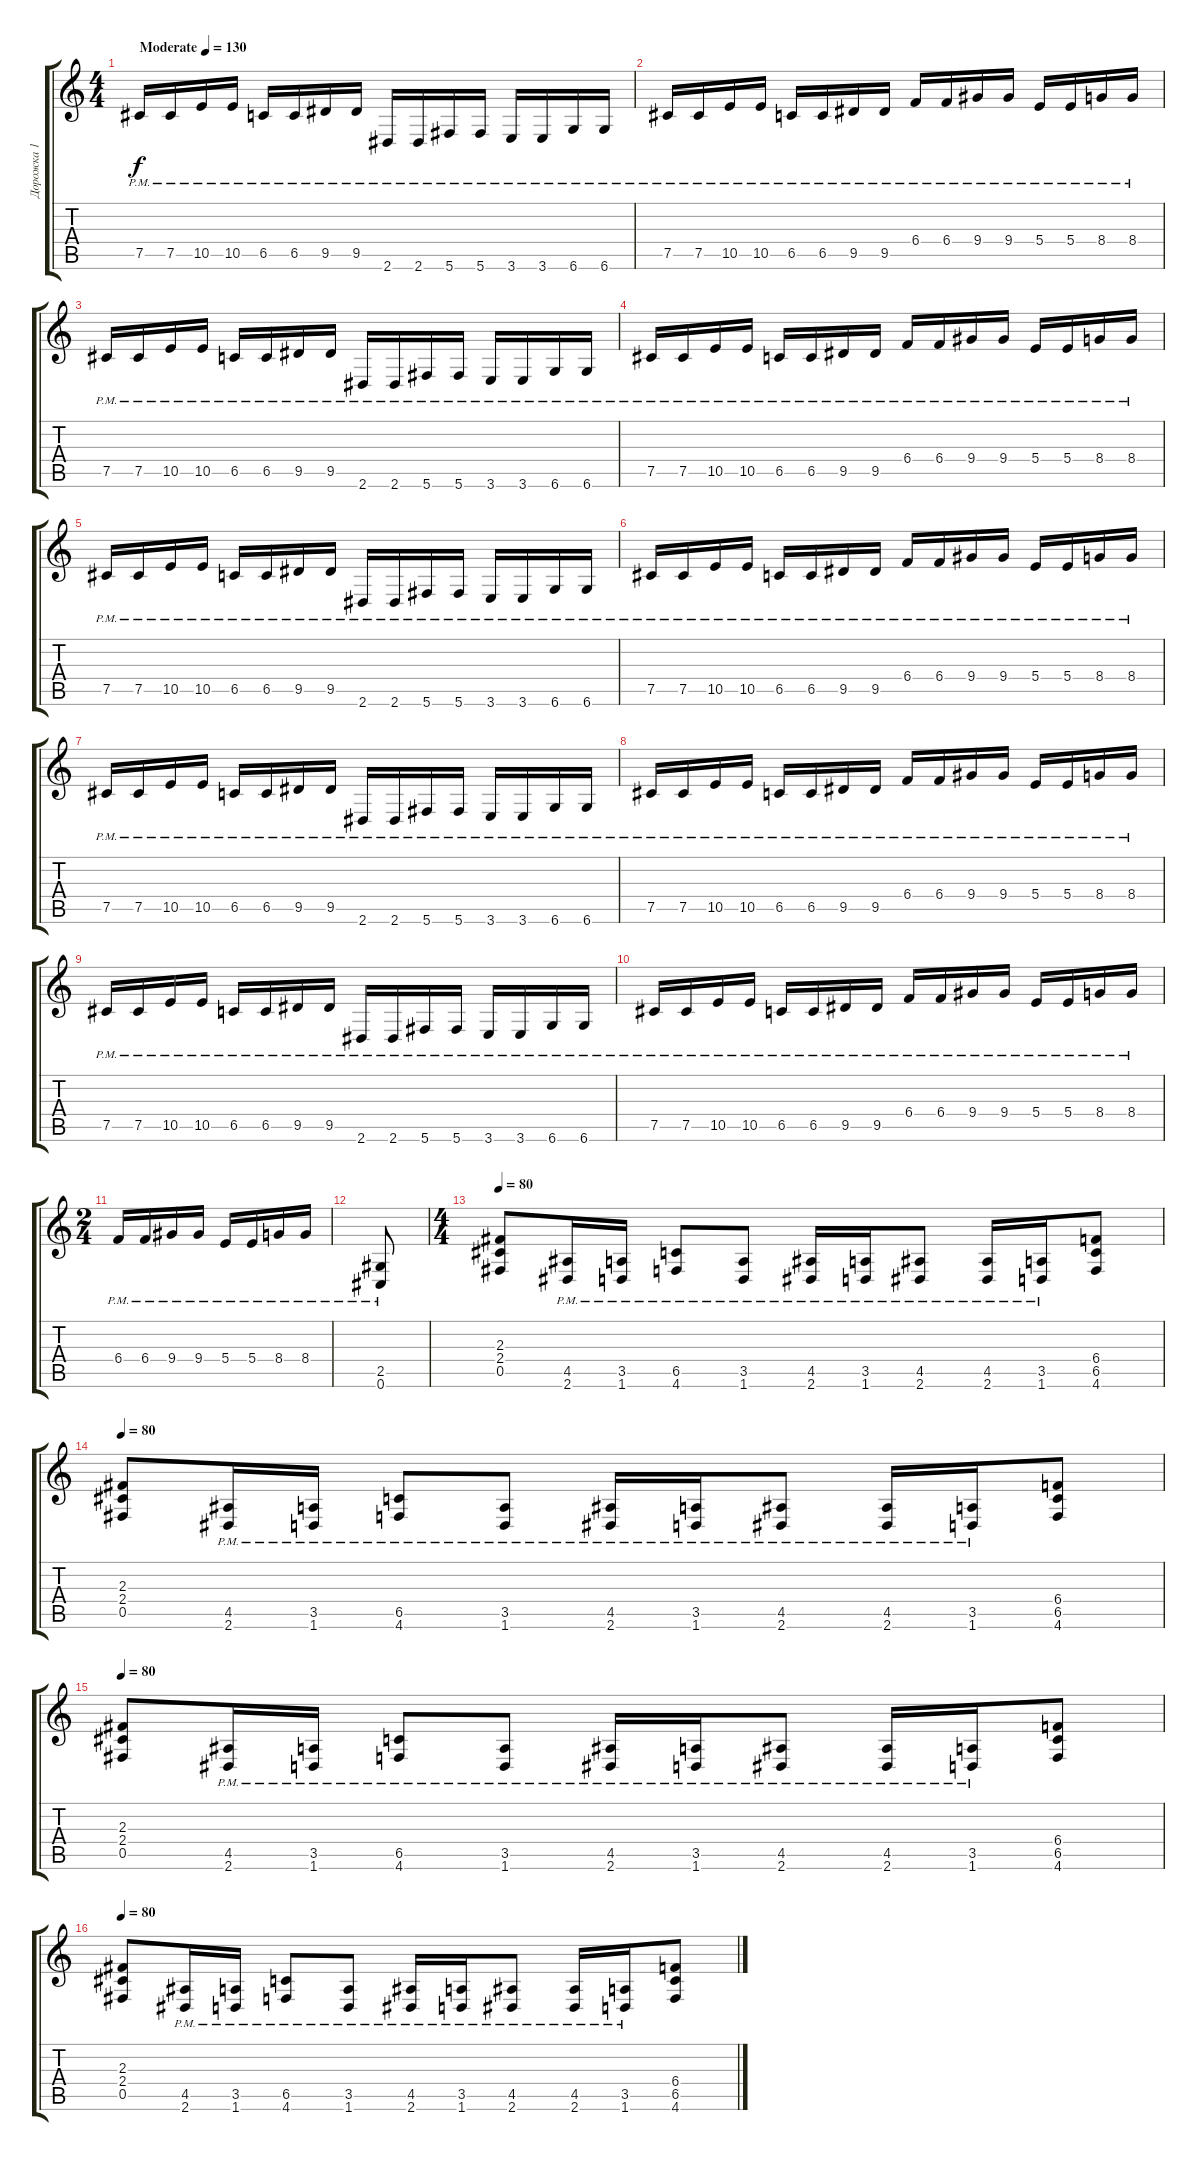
\track ("Дорожка 1" "Дорожка 1") {instrument distortionguitar}
\staff {score tabs}
\tuning (Db4 Ab3 E3 B2 Gb2 Db2) {hide}
\ts (4 4)
\tempo (130 "Moderate")
\clef g2
\ks c
7.5{pm}.16{dy f instrument distortionguitar} 7.5{pm}.16 10.5{pm}.16 10.5{pm}.16 6.5{pm}.16 6.5{pm}.16 9.5{pm}.16 9.5{pm}.16 2.6{pm}.16 2.6{pm}.16 5.6{pm}.16 5.6{pm}.16 3.6{pm}.16 3.6{pm}.16 6.6{pm}.16 6.6{pm}.16 |
7.5{pm}.16 7.5{pm}.16 10.5{pm}.16 10.5{pm}.16 6.5{pm}.16 6.5{pm}.16 9.5{pm}.16 9.5{pm}.16 6.4{pm}.16 6.4{pm}.16 9.4{pm}.16 9.4{pm}.16 5.4{pm}.16 5.4{pm}.16 8.4{pm}.16 8.4{pm}.16 |
7.5{pm}.16 7.5{pm}.16 10.5{pm}.16 10.5{pm}.16 6.5{pm}.16 6.5{pm}.16 9.5{pm}.16 9.5{pm}.16 2.6{pm}.16 2.6{pm}.16 5.6{pm}.16 5.6{pm}.16 3.6{pm}.16 3.6{pm}.16 6.6{pm}.16 6.6{pm}.16 |
7.5{pm}.16 7.5{pm}.16 10.5{pm}.16 10.5{pm}.16 6.5{pm}.16 6.5{pm}.16 9.5{pm}.16 9.5{pm}.16 6.4{pm}.16 6.4{pm}.16 9.4{pm}.16 9.4{pm}.16 5.4{pm}.16 5.4{pm}.16 8.4{pm}.16 8.4{pm}.16 |
7.5{pm}.16 7.5{pm}.16 10.5{pm}.16 10.5{pm}.16 6.5{pm}.16 6.5{pm}.16 9.5{pm}.16 9.5{pm}.16 2.6{pm}.16 2.6{pm}.16 5.6{pm}.16 5.6{pm}.16 3.6{pm}.16 3.6{pm}.16 6.6{pm}.16 6.6{pm}.16 |
7.5{pm}.16 7.5{pm}.16 10.5{pm}.16 10.5{pm}.16 6.5{pm}.16 6.5{pm}.16 9.5{pm}.16 9.5{pm}.16 6.4{pm}.16 6.4{pm}.16 9.4{pm}.16 9.4{pm}.16 5.4{pm}.16 5.4{pm}.16 8.4{pm}.16 8.4{pm}.16 |
7.5{pm}.16 7.5{pm}.16 10.5{pm}.16 10.5{pm}.16 6.5{pm}.16 6.5{pm}.16 9.5{pm}.16 9.5{pm}.16 2.6{pm}.16 2.6{pm}.16 5.6{pm}.16 5.6{pm}.16 3.6{pm}.16 3.6{pm}.16 6.6{pm}.16 6.6{pm}.16 |
7.5{pm}.16 7.5{pm}.16 10.5{pm}.16 10.5{pm}.16 6.5{pm}.16 6.5{pm}.16 9.5{pm}.16 9.5{pm}.16 6.4{pm}.16 6.4{pm}.16 9.4{pm}.16 9.4{pm}.16 5.4{pm}.16 5.4{pm}.16 8.4{pm}.16 8.4{pm}.16 |
7.5{pm}.16 7.5{pm}.16 10.5{pm}.16 10.5{pm}.16 6.5{pm}.16 6.5{pm}.16 9.5{pm}.16 9.5{pm}.16 2.6{pm}.16 2.6{pm}.16 5.6{pm}.16 5.6{pm}.16 3.6{pm}.16 3.6{pm}.16 6.6{pm}.16 6.6{pm}.16 |
7.5{pm}.16 7.5{pm}.16 10.5{pm}.16 10.5{pm}.16 6.5{pm}.16 6.5{pm}.16 9.5{pm}.16 9.5{pm}.16 6.4{pm}.16 6.4{pm}.16 9.4{pm}.16 9.4{pm}.16 5.4{pm}.16 5.4{pm}.16 8.4{pm}.16 8.4{pm}.16 |
\ts (2 4)
6.4{pm}.16 6.4{pm}.16 9.4{pm}.16 9.4{pm}.16 5.4{pm}.16 5.4{pm}.16 8.4{pm}.16 8.4{pm}.16 |
(2.5 0.6{pm}).8 |
\ts (4 4)
\tempo 80
(2.3 2.4 0.5).8 (4.5{pm} 2.6{pm}).16 (3.5{pm} 1.6{pm}).16 (6.5{pm} 4.6{pm}).8 (3.5{pm} 1.6{pm}).8 (4.5{pm} 2.6{pm}).16 (3.5{pm} 1.6{pm}).16 (4.5{pm} 2.6{pm}).8 (4.5{pm} 2.6{pm}).16 (3.5{pm} 1.6{pm}).16 (6.4 6.5 4.6).8 |
\tempo 80
(2.3 2.4 0.5).8 (4.5{pm} 2.6{pm}).16 (3.5{pm} 1.6{pm}).16 (6.5{pm} 4.6{pm}).8 (3.5{pm} 1.6{pm}).8 (4.5{pm} 2.6{pm}).16 (3.5{pm} 1.6{pm}).16 (4.5{pm} 2.6{pm}).8 (4.5{pm} 2.6{pm}).16 (3.5{pm} 1.6{pm}).16 (6.4 6.5 4.6).8 |
\tempo 80
(2.3 2.4 0.5).8 (4.5{pm} 2.6{pm}).16 (3.5{pm} 1.6{pm}).16 (6.5{pm} 4.6{pm}).8 (3.5{pm} 1.6{pm}).8 (4.5{pm} 2.6{pm}).16 (3.5{pm} 1.6{pm}).16 (4.5{pm} 2.6{pm}).8 (4.5{pm} 2.6{pm}).16 (3.5{pm} 1.6{pm}).16 (6.4 6.5 4.6).8 |
\tempo 80
(2.3 2.4 0.5).8 (4.5{pm} 2.6{pm}).16 (3.5{pm} 1.6{pm}).16 (6.5{pm} 4.6{pm}).8 (3.5{pm} 1.6{pm}).8 (4.5{pm} 2.6{pm}).16 (3.5{pm} 1.6{pm}).16 (4.5{pm} 2.6{pm}).8 (4.5{pm} 2.6{pm}).16 (3.5{pm} 1.6{pm}).16 (6.4 6.5 4.6).8
